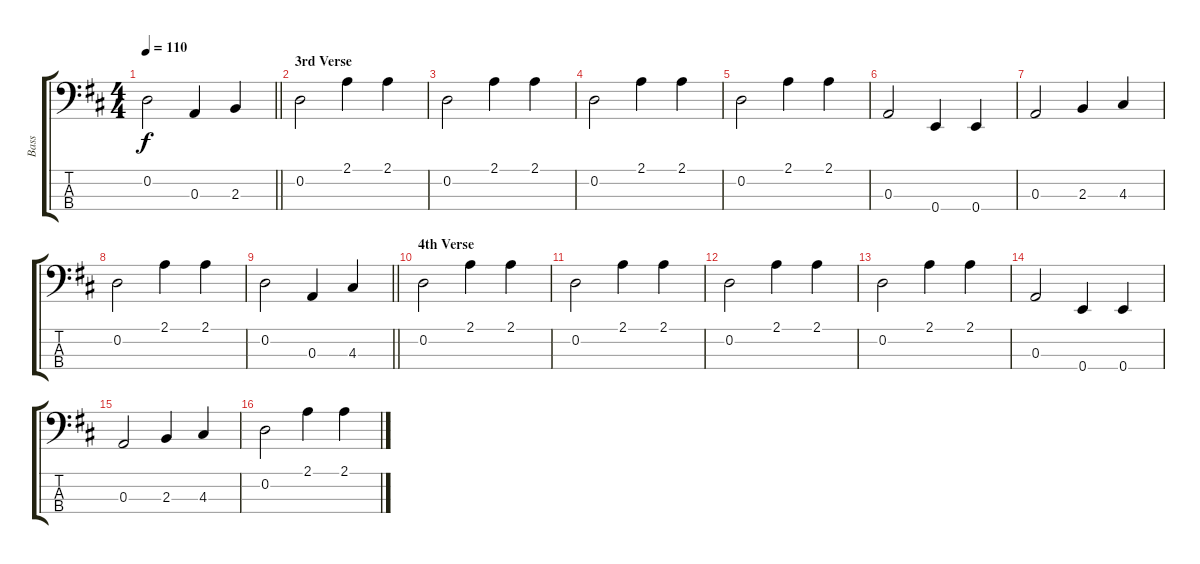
\track ("Bass" "Bass") {instrument acousticbass}
\staff {score tabs}
\tuning (G2 D2 A1 E1) {hide}
\ts (4 4)
\tempo 110
\clef f4
\barLineRight lightlight
\ks d
0.2.2{dy f} 0.3.4 2.3.4 |
\section ("" "3rd Verse")
0.2.2 2.1.4 2.1.4 |
0.2.2 2.1.4 2.1.4 |
0.2.2 2.1.4 2.1.4 |
0.2.2 2.1.4 2.1.4 |
0.3.2 0.4.4 0.4.4 |
0.3.2 2.3.4 4.3.4 |
0.2.2 2.1.4 2.1.4 |
\barLineRight lightlight
0.2.2 0.3.4 4.3.4 |
\section ("" "4th Verse")
0.2.2 2.1.4 2.1.4 |
0.2.2 2.1.4 2.1.4 |
0.2.2 2.1.4 2.1.4 |
0.2.2 2.1.4 2.1.4 |
0.3.2 0.4.4 0.4.4 |
0.3.2 2.3.4 4.3.4 |
0.2.2 2.1.4 2.1.4
